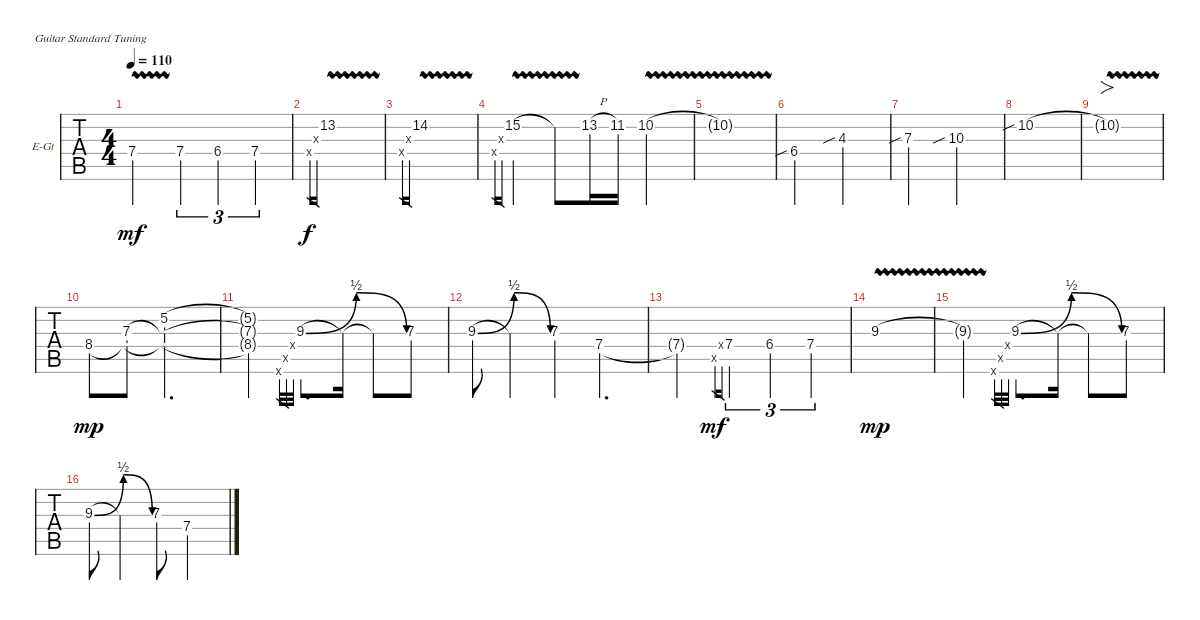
\defaultSystemsLayout 4
\bracketExtendMode groupsimilarinstruments
\firstSystemTrackNameOrientation horizontal
\otherSystemsTrackNameOrientation horizontal
\track ("Matt" "E-Gt") {instrument distortionguitar}
\staff {tabs}
\tuning (E4 B3 G3 D3 A2 E2)
\ts (4 4)
\tempo 110
\clef g2
\ks c
7.4{vw t}.2{dy mf} 7.4.4{tu (3 2)} 6.4.4{tu (3 2)} 7.4.4{tu (3 2)} |
0.4{x}.16{gr dy f} 0.3{x}.16{gr} 13.2{vw}.1 |
0.4{x}.16{gr} 0.3{x}.16{gr} 14.2{vw}.1 |
0.4{x}.16{gr} 0.3{x}.16{gr} 15.2{vw}.4 15.2{t}.8 13.2{h}.16 11.2.16 10.2{vw}.2 |
10.2{vw t}.1 |
6.4{sib}.2 4.3{sib}.2 |
7.3{sib}.2 10.3{sib}.2 |
10.2{sib}.1 |
10.2{vw t}.1{fo} |
8.4.8{dy mp} (7.3 8.4{t}).8 (5.2 7.3{t} 8.4{t}).2{d} |
(5.2{t} 7.3{t} 8.4{t}).2 0.6{x}.32{gr} 0.5{x}.32{gr} 0.4{x}.32{gr} 9.3{be (bendrelease 0 0 27.599999999999998 2 28.2 2 59.4 0)}.8{d} 9.3{t}.16 9.3{t}.8 7.3.8 |
9.3{be (bendrelease 0 0 27.599999999999998 2 28.2 2 59.4 0)}.8 9.3{t}.4 7.3.4 7.4.4{d} |
7.4{t}.2 0.5{x}.16{gr dy mf} 0.4{x}.16{gr} 7.4.4{tu (3 2)} 6.4.4{tu (3 2)} 7.4.4{tu (3 2)} |
9.3{vw}.1{dy mp} |
9.3{vw t}.2 0.6{x}.32{gr} 0.5{x}.32{gr} 0.4{x}.32{gr} 9.3{be (bendrelease 0 0 27.599999999999998 2 28.2 2 59.4 0)}.8{d} 9.3{t}.16 9.3{t}.8 7.3.8 |
9.3{be (bendrelease 0 0 27.599999999999998 2 28.2 2 59.4 0)}.8 9.3{t}.4 7.3.8 7.4.2
